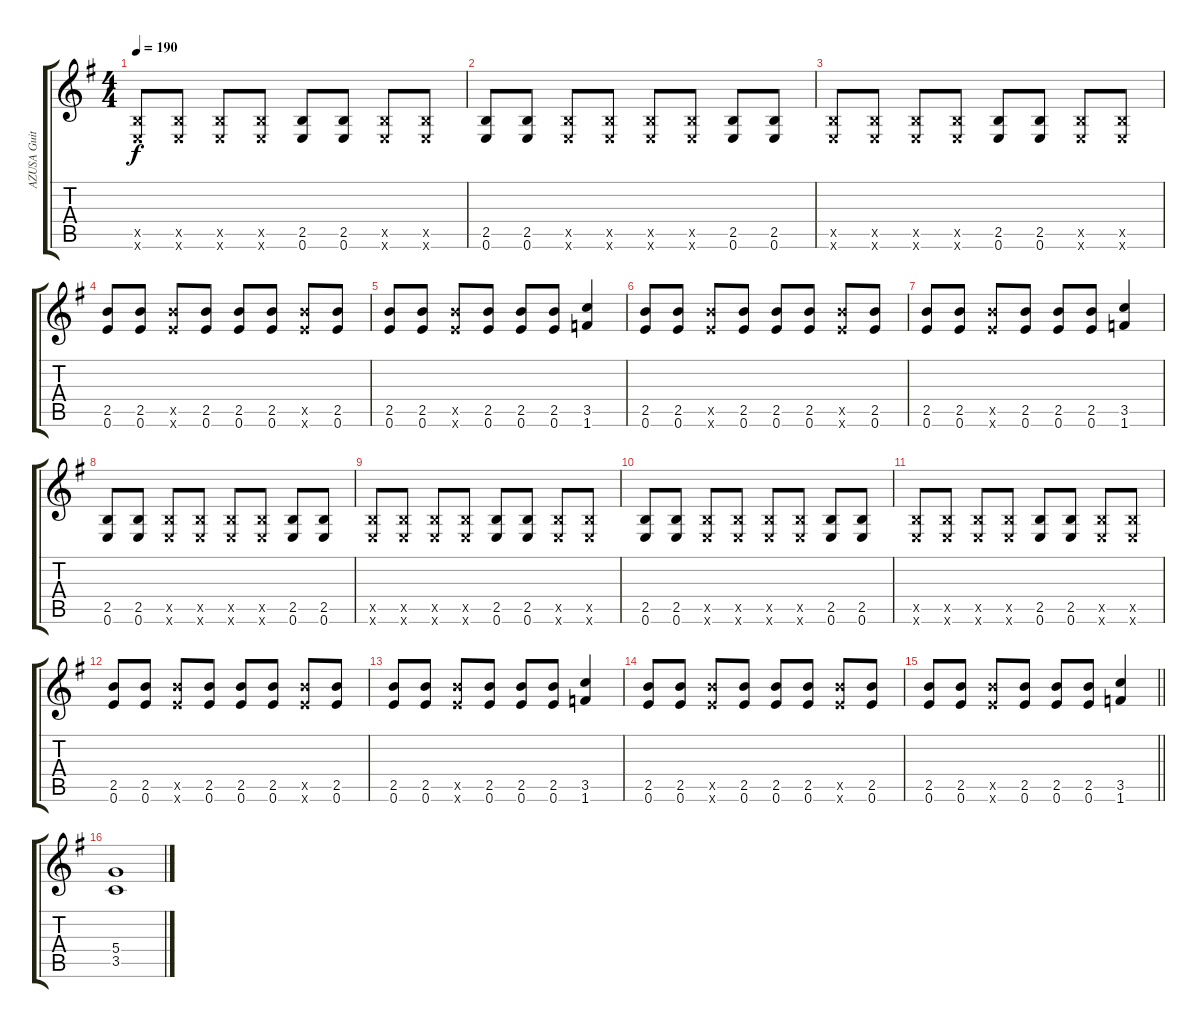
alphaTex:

\track ("AZUSA Guitar" "AZUSA Guit") {instrument distortionguitar}
\staff {score tabs}
\tuning (E4 B3 G3 D3 A2 E2) {hide}
\ts (4 4)
\tempo 190
\clef g2
\ks g
(2.5{x} 0.6{x}).8{dy f} (2.5{x} 0.6{x}).8 (2.5{x} 0.6{x}).8 (2.5{x} 0.6{x}).8 (2.5 0.6).8 (2.5 0.6).8 (2.5{x} 0.6{x}).8 (2.5{x} 0.6{x}).8 |
(2.5 0.6).8 (2.5 0.6).8 (2.5{x} 0.6{x}).8 (2.5{x} 0.6{x}).8 (2.5{x} 0.6{x}).8 (2.5{x} 0.6{x}).8 (2.5 0.6).8 (2.5 0.6).8 |
(2.5{x} 0.6{x}).8 (2.5{x} 0.6{x}).8 (2.5{x} 0.6{x}).8 (2.5{x} 0.6{x}).8 (2.5 0.6).8 (2.5 0.6).8 (2.5{x} 0.6{x}).8 (2.5{x} 0.6{x}).8 |
(2.5 0.6).8{ot 8vb} (2.5 0.6).8{ot 8vb} (2.5{x} 0.6{x}).8{ot 8vb} (2.5 0.6).8{ot 8vb} (2.5 0.6).8{ot 8vb} (2.5 0.6).8{ot 8vb} (2.5{x} 0.6{x}).8{ot 8vb} (2.5 0.6).8{ot 8vb} |
(2.5 0.6).8{ot 8vb} (2.5 0.6).8{ot 8vb} (2.5{x} 0.6{x}).8{ot 8vb} (2.5 0.6).8{ot 8vb} (2.5 0.6).8{ot 8vb} (2.5 0.6).8{ot 8vb} (3.5 1.6).4{ot 8vb} |
(2.5 0.6).8{ot 8vb} (2.5 0.6).8{ot 8vb} (2.5{x} 0.6{x}).8{ot 8vb} (2.5 0.6).8{ot 8vb} (2.5 0.6).8{ot 8vb} (2.5 0.6).8{ot 8vb} (2.5{x} 0.6{x}).8{ot 8vb} (2.5 0.6).8{ot 8vb} |
(2.5 0.6).8{ot 8vb} (2.5 0.6).8{ot 8vb} (2.5{x} 0.6{x}).8{ot 8vb} (2.5 0.6).8{ot 8vb} (2.5 0.6).8{ot 8vb} (2.5 0.6).8{ot 8vb} (3.5 1.6).4{ot 8vb} |
(2.5 0.6).8 (2.5 0.6).8 (2.5{x} 0.6{x}).8 (2.5{x} 0.6{x}).8 (2.5{x} 0.6{x}).8 (2.5{x} 0.6{x}).8 (2.5 0.6).8 (2.5 0.6).8 |
(2.5{x} 0.6{x}).8 (2.5{x} 0.6{x}).8 (2.5{x} 0.6{x}).8 (2.5{x} 0.6{x}).8 (2.5 0.6).8 (2.5 0.6).8 (2.5{x} 0.6{x}).8 (2.5{x} 0.6{x}).8 |
(2.5 0.6).8 (2.5 0.6).8 (2.5{x} 0.6{x}).8 (2.5{x} 0.6{x}).8 (2.5{x} 0.6{x}).8 (2.5{x} 0.6{x}).8 (2.5 0.6).8 (2.5 0.6).8 |
(2.5{x} 0.6{x}).8 (2.5{x} 0.6{x}).8 (2.5{x} 0.6{x}).8 (2.5{x} 0.6{x}).8 (2.5 0.6).8 (2.5 0.6).8 (2.5{x} 0.6{x}).8 (2.5{x} 0.6{x}).8 |
(2.5 0.6).8{ot 8vb} (2.5 0.6).8{ot 8vb} (2.5{x} 0.6{x}).8{ot 8vb} (2.5 0.6).8{ot 8vb} (2.5 0.6).8{ot 8vb} (2.5 0.6).8{ot 8vb} (2.5{x} 0.6{x}).8{ot 8vb} (2.5 0.6).8{ot 8vb} |
(2.5 0.6).8{ot 8vb} (2.5 0.6).8{ot 8vb} (2.5{x} 0.6{x}).8{ot 8vb} (2.5 0.6).8{ot 8vb} (2.5 0.6).8{ot 8vb} (2.5 0.6).8{ot 8vb} (3.5 1.6).4{ot 8vb} |
(2.5 0.6).8{ot 8vb} (2.5 0.6).8{ot 8vb} (2.5{x} 0.6{x}).8{ot 8vb} (2.5 0.6).8{ot 8vb} (2.5 0.6).8{ot 8vb} (2.5 0.6).8{ot 8vb} (2.5{x} 0.6{x}).8{ot 8vb} (2.5 0.6).8{ot 8vb} |
\barLineRight lightlight
(2.5 0.6).8{ot 8vb} (2.5 0.6).8{ot 8vb} (2.5{x} 0.6{x}).8{ot 8vb} (2.5 0.6).8{ot 8vb} (2.5 0.6).8{ot 8vb} (2.5 0.6).8{ot 8vb} (3.5 1.6).4{ot 8vb} |
(5.4 3.5).1
